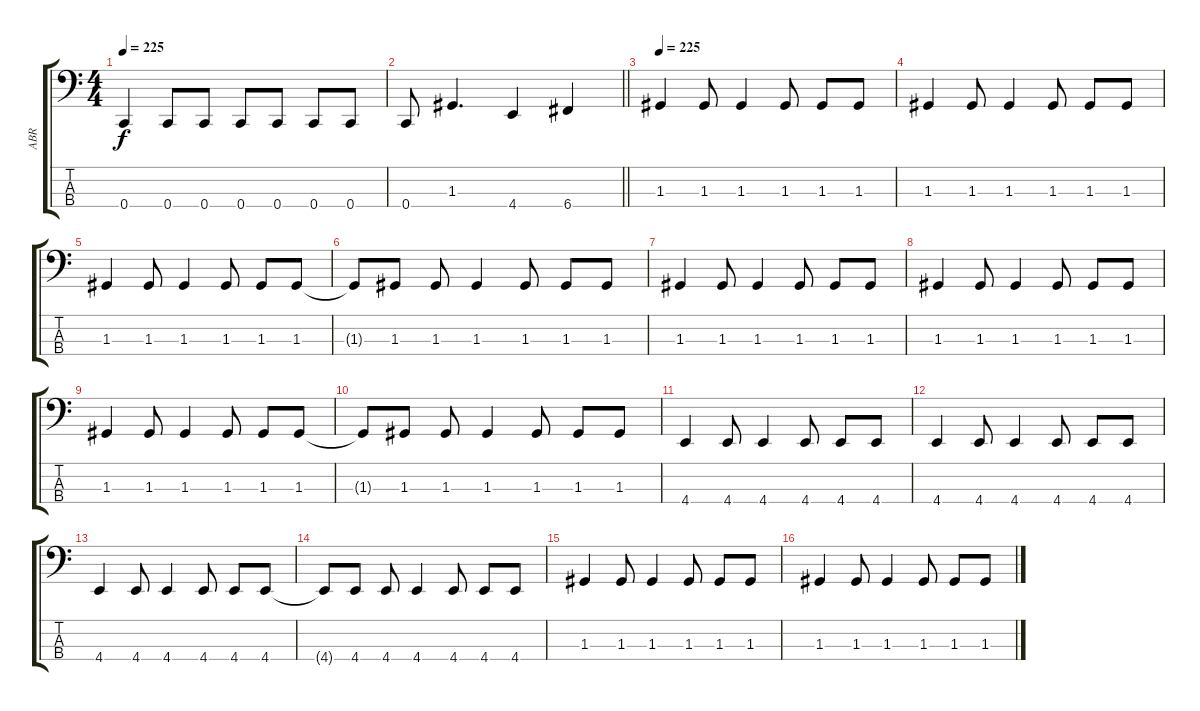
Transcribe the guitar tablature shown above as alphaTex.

\track ("ABR" "ABR") {instrument electricbasspick}
\staff {score tabs}
\tuning (F2 C2 G1 C1) {hide}
\ts (4 4)
\tempo 225
\clef f4
\ks c
0.4.4{dy f} 0.4.8 0.4.8 0.4.8 0.4.8 0.4.8 0.4.8 |
\barLineRight lightlight
0.4.8 1.3.4{d} 4.4.4 6.4.4 |
\tempo 210
\tempo 225
1.3.4 1.3.8 1.3.4 1.3.8 1.3.8 1.3.8 |
1.3.4 1.3.8 1.3.4 1.3.8 1.3.8 1.3.8 |
1.3.4 1.3.8 1.3.4 1.3.8 1.3.8 1.3.8 |
1.3{t}.8 1.3.8 1.3.8 1.3.4 1.3.8 1.3.8 1.3.8 |
1.3.4 1.3.8 1.3.4 1.3.8 1.3.8 1.3.8 |
1.3.4 1.3.8 1.3.4 1.3.8 1.3.8 1.3.8 |
1.3.4 1.3.8 1.3.4 1.3.8 1.3.8 1.3.8 |
1.3{t}.8 1.3.8 1.3.8 1.3.4 1.3.8 1.3.8 1.3.8 |
4.4.4 4.4.8 4.4.4 4.4.8 4.4.8 4.4.8 |
4.4.4 4.4.8 4.4.4 4.4.8 4.4.8 4.4.8 |
4.4.4 4.4.8 4.4.4 4.4.8 4.4.8 4.4.8 |
4.4{t}.8 4.4.8 4.4.8 4.4.4 4.4.8 4.4.8 4.4.8 |
1.3.4 1.3.8 1.3.4 1.3.8 1.3.8 1.3.8 |
1.3.4 1.3.8 1.3.4 1.3.8 1.3.8 1.3.8
